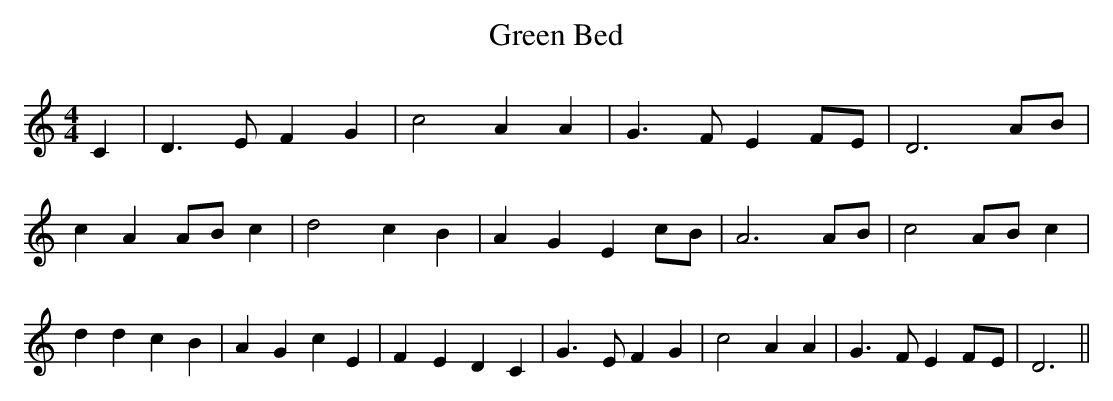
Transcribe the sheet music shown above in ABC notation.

X:1
T:Green Bed
M:4/4
L:1/4
K:C
 C| D3/2- E/2 F G| c2 A A| G3/2- F/2 EF/2-E/2| D3A/2-B/2| c AA/2-B/2 c|\
 d2 c B| A- G Ec/2-B/2| A3 A/2B/2| c2A/2-B/2 c| d d c B| A G c E| F- E D C|\
 G3/2- E/2 F G| c2 A A| G3/2- F/2 EF/2-E/2| D3||
